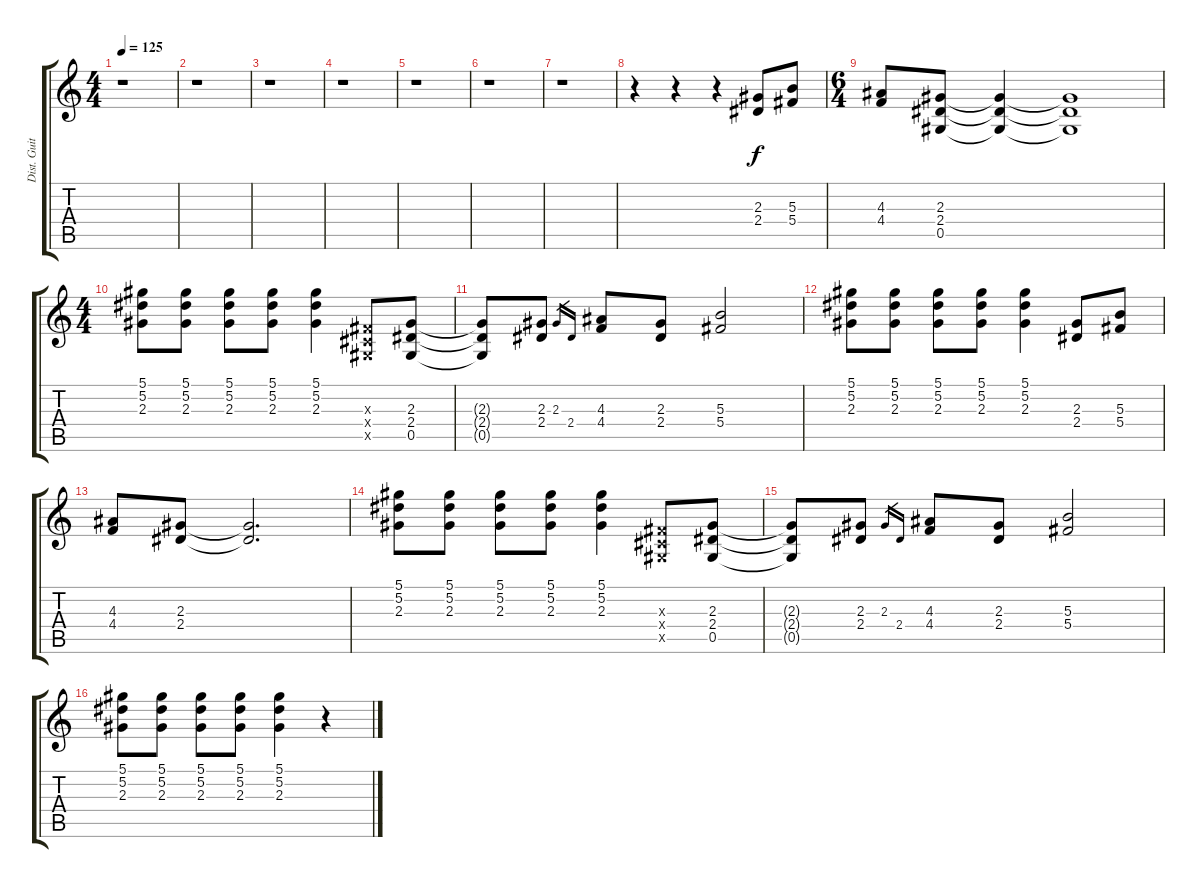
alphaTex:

\track ("Dist. Guitar 2" "Dist. Guit") {instrument distortionguitar}
\staff {score tabs}
\tuning (Eb4 Bb3 Gb3 Db3 Ab2 Eb2) {hide}
\ts (4 4)
\tempo 125
\clef g2
\ks c
r.1{dy f volume 10 instrument distortionguitar} |
r.1 |
r.1 |
r.1 |
r.1 |
r.1 |
r.1 |
r.4 r.4 r.4 (2.3 2.4).8 (5.3 5.4).8 |
\ts (6 4)
(4.3 4.4).8 (2.3 2.4 0.5).8 (2.3{t} 2.4{t} 0.5{t}).4 (2.3{t} 2.4{t} 0.5{t}).1 |
\ts (4 4)
(5.1 5.2 2.3).8 (5.1 5.2 2.3).8 (5.1 5.2 2.3).8 (5.1 5.2 2.3).8 (5.1 5.2 2.3).4 (0.3{x} 0.4{x} 0.5{x}).8 (2.3 2.4 0.5).8 |
(2.3{t} 2.4{t} 0.5{t}).8 (2.3 2.4).8 2.3.16{gr} 2.4.16{gr} (4.3 4.4).8 (2.3 2.4).8 (5.3 5.4).2 |
(5.1 5.2 2.3).8 (5.1 5.2 2.3).8 (5.1 5.2 2.3).8 (5.1 5.2 2.3).8 (5.1 5.2 2.3).4 (2.3 2.4).8 (5.3 5.4).8 |
(4.3 4.4).8 (2.3 2.4).8 (2.3{t} 2.4{t}).2{d} |
(5.1 5.2 2.3).8 (5.1 5.2 2.3).8 (5.1 5.2 2.3).8 (5.1 5.2 2.3).8 (5.1 5.2 2.3).4 (0.3{x} 0.4{x} 0.5{x}).8 (2.3 2.4 0.5).8 |
(2.3{t} 2.4{t} 0.5{t}).8 (2.3 2.4).8 2.3.16{gr} 2.4.16{gr} (4.3 4.4).8 (2.3 2.4).8 (5.3 5.4).2 |
(5.1 5.2 2.3).8 (5.1 5.2 2.3).8 (5.1 5.2 2.3).8 (5.1 5.2 2.3).8 (5.1 5.2 2.3).4 r.4
